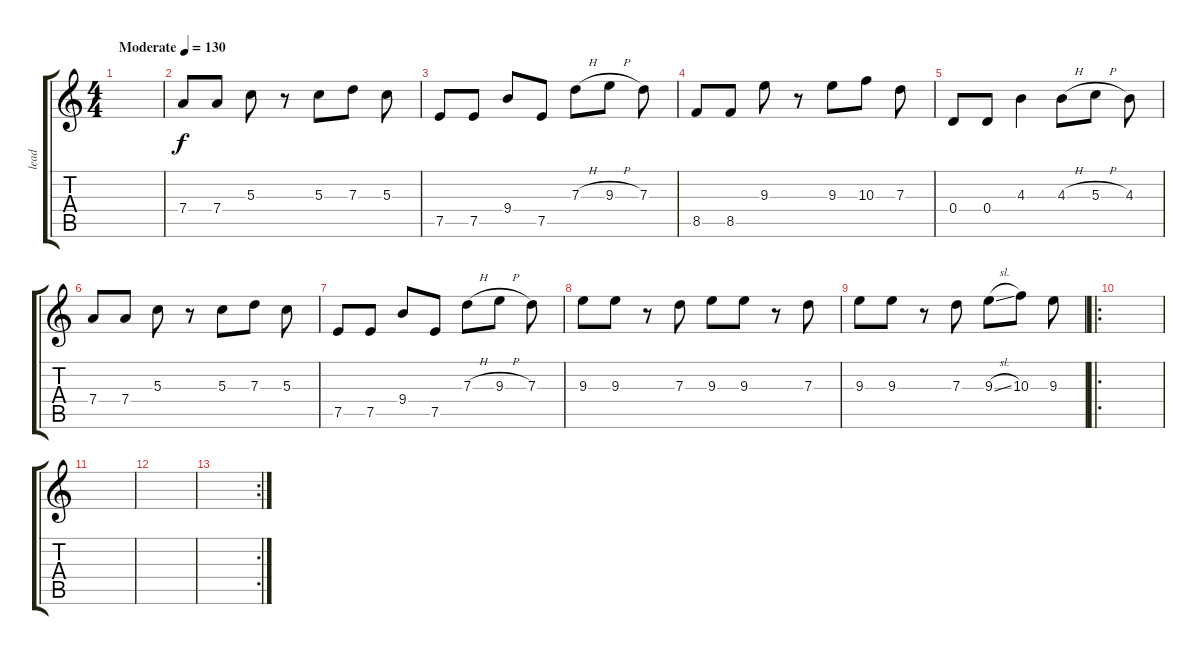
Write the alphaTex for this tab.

\track ("lead" "lead") {instrument distortionguitar}
\staff {score tabs}
\tuning (E4 B3 G3 D3 A2 E2) {hide}
\ts (4 4)
\tempo (130 "Moderate")
\clef g2
\ks c
|
7.4.8 7.4.8 5.3.8 r.8 5.3.8 7.3.8 5.3.8 |
7.5.8 7.5.8 9.4.8 7.5.8 7.3{h}.8 9.3{h}.8 7.3.8 |
8.5.8 8.5.8 9.3.8 r.8 9.3.8 10.3.8 7.3.8 |
0.4.8 0.4.8 4.3.4 4.3{h}.8 5.3{h}.8 4.3.8 |
7.4.8 7.4.8 5.3.8 r.8 5.3.8 7.3.8 5.3.8 |
7.5.8 7.5.8 9.4.8 7.5.8 7.3{h}.8 9.3{h}.8 7.3.8 |
9.3.8 9.3.8 r.8 7.3.8 9.3.8 9.3.8 r.8 7.3.8 |
9.3.8 9.3.8 r.8 7.3.8 9.3{sl}.8 10.3.8 9.3.8 |
\ro
|
|
|
\rc 2
